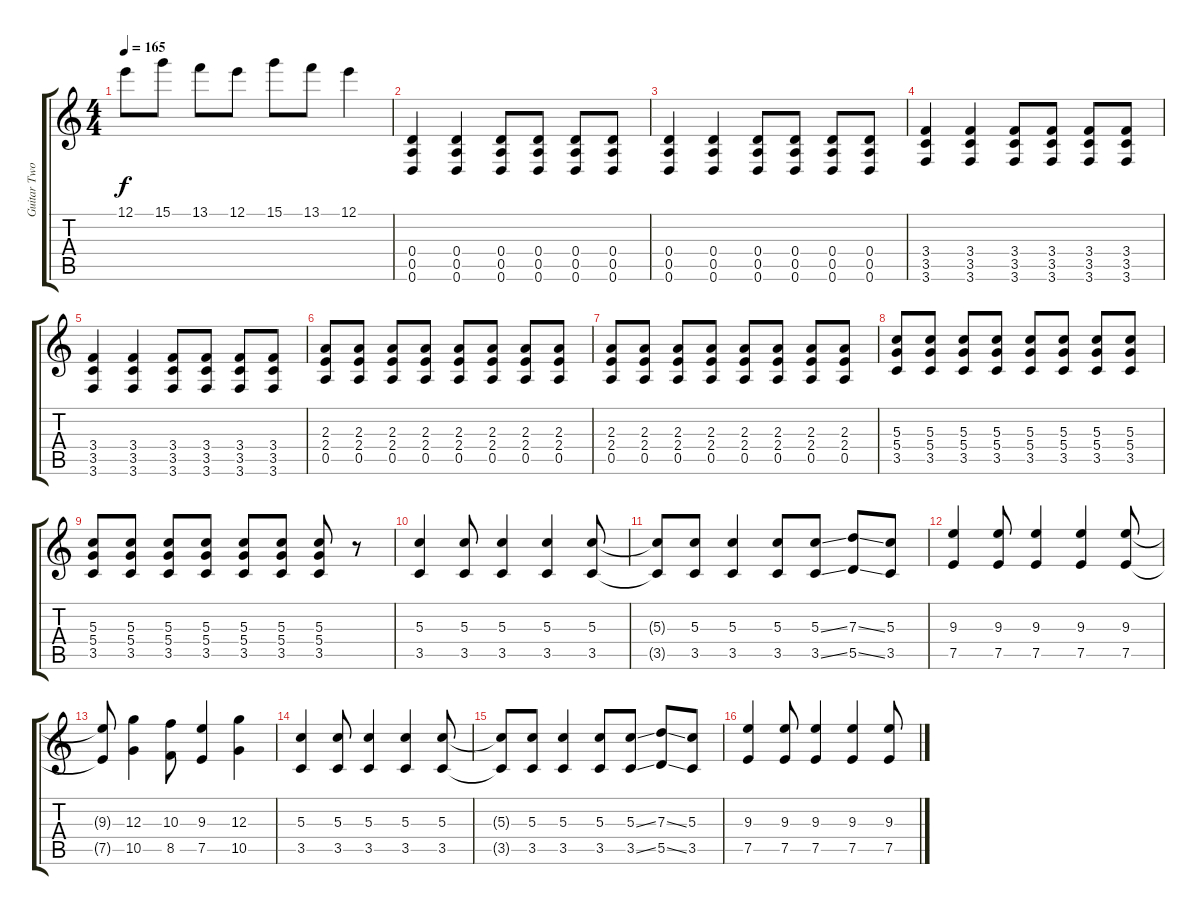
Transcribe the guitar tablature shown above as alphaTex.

\track ("Guitar Two" "Guitar Two") {instrument distortionguitar}
\staff {score tabs}
\tuning (E4 B3 G3 D3 A2 D2) {hide}
\ts (4 4)
\tempo 165
\clef g2
\ks c
12.1.8{dy f} 15.1.8 13.1.8 12.1.8 15.1.8 13.1.8 12.1.4 |
(0.4 0.5 0.6).4 (0.4 0.5 0.6).4 (0.4 0.5 0.6).8 (0.4 0.5 0.6).8 (0.4 0.5 0.6).8 (0.4 0.5 0.6).8 |
(0.4 0.5 0.6).4 (0.4 0.5 0.6).4 (0.4 0.5 0.6).8 (0.4 0.5 0.6).8 (0.4 0.5 0.6).8 (0.4 0.5 0.6).8 |
(3.4 3.5 3.6).4 (3.4 3.5 3.6).4 (3.4 3.5 3.6).8 (3.4 3.5 3.6).8 (3.4 3.5 3.6).8 (3.4 3.5 3.6).8 |
(3.4 3.5 3.6).4 (3.4 3.5 3.6).4 (3.4 3.5 3.6).8 (3.4 3.5 3.6).8 (3.4 3.5 3.6).8 (3.4 3.5 3.6).8 |
(2.3 2.4 0.5).8 (2.3 2.4 0.5).8 (2.3 2.4 0.5).8 (2.3 2.4 0.5).8 (2.3 2.4 0.5).8 (2.3 2.4 0.5).8 (2.3 2.4 0.5).8 (2.3 2.4 0.5).8 |
(2.3 2.4 0.5).8 (2.3 2.4 0.5).8 (2.3 2.4 0.5).8 (2.3 2.4 0.5).8 (2.3 2.4 0.5).8 (2.3 2.4 0.5).8 (2.3 2.4 0.5).8 (2.3 2.4 0.5).8 |
(5.3 5.4 3.5).8 (5.3 5.4 3.5).8 (5.3 5.4 3.5).8 (5.3 5.4 3.5).8 (5.3 5.4 3.5).8 (5.3 5.4 3.5).8 (5.3 5.4 3.5).8 (5.3 5.4 3.5).8 |
(5.3 5.4 3.5).8 (5.3 5.4 3.5).8 (5.3 5.4 3.5).8 (5.3 5.4 3.5).8 (5.3 5.4 3.5).8 (5.3 5.4 3.5).8 (5.3 5.4 3.5).8 r.8 |
(5.3 3.5).4 (5.3 3.5).8 (5.3 3.5).4 (5.3 3.5).4 (5.3 3.5).8 |
(5.3{t} 3.5{t}).8 (5.3 3.5).8 (5.3 3.5).4 (5.3 3.5).8 (5.3{ss} 3.5{ss}).8 (7.3{ss} 5.5{ss}).8 (5.3 3.5).8 |
(9.3 7.5).4 (9.3 7.5).8 (9.3 7.5).4 (9.3 7.5).4 (9.3 7.5).8 |
(9.3{t} 7.5{t}).8 (12.3 10.5).4 (10.3 8.5).8 (9.3 7.5).4 (12.3 10.5).4 |
(5.3 3.5).4 (5.3 3.5).8 (5.3 3.5).4 (5.3 3.5).4 (5.3 3.5).8 |
(5.3{t} 3.5{t}).8 (5.3 3.5).8 (5.3 3.5).4 (5.3 3.5).8 (5.3{ss} 3.5{ss}).8 (7.3{ss} 5.5{ss}).8 (5.3 3.5).8 |
(9.3 7.5).4 (9.3 7.5).8 (9.3 7.5).4 (9.3 7.5).4 (9.3 7.5).8
